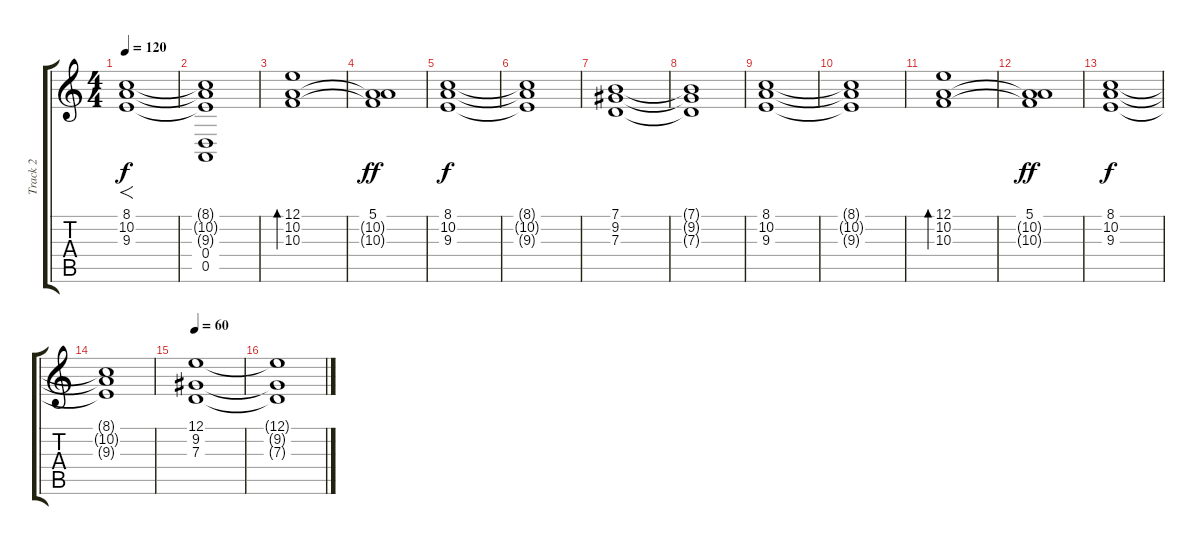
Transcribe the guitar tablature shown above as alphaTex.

\track ("Track 2" "Track 2") {instrument stringensemble1}
\staff {score tabs}
\tuning (E4 B3 G3 D3 A2 E2) {hide}
\ts (4 4)
\tempo 120
\clef g2
\ks c
(8.1 10.2 9.3).1{f dy f volume 7} |
(8.1{t} 10.2{t} 9.3{t} 0.4 0.5).1 |
(12.1 10.2 10.3).1{bd 240} |
(5.1 10.2{t} 10.3{t}).1{dy ff} |
(8.1 10.2 9.3).1{dy f volume 7} |
(8.1{t} 10.2{t} 9.3{t}).1 |
(7.1 9.2 7.3).1 |
(7.1{t} 9.2{t} 7.3{t}).1 |
(8.1 10.2 9.3).1{volume 7} |
(8.1{t} 10.2{t} 9.3{t}).1 |
(12.1 10.2 10.3).1{bd 240} |
(5.1 10.2{t} 10.3{t}).1{dy ff} |
(8.1 10.2 9.3).1{dy f volume 7} |
(8.1{t} 10.2{t} 9.3{t}).1 |
\tempo 60
(12.1 9.2 7.3).1 |
(12.1{t} 9.2{t} 7.3{t}).1
